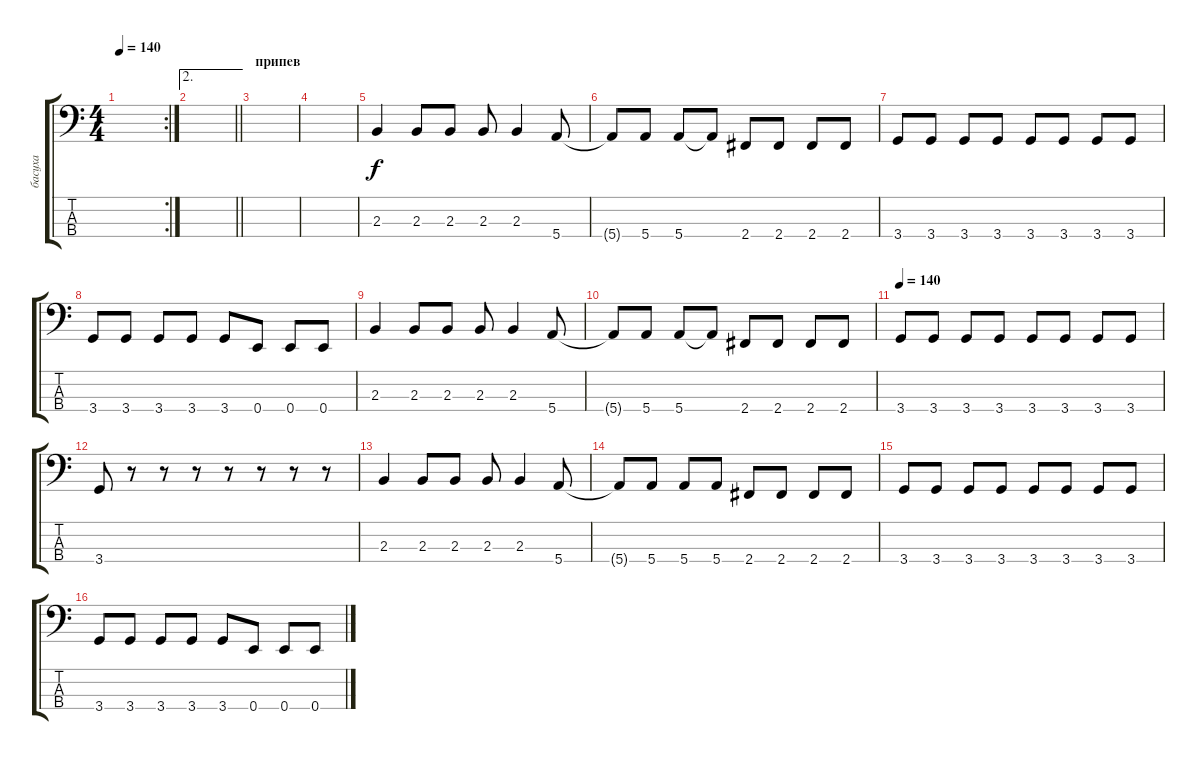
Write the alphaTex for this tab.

\track ("басуха" "басуха") {instrument electricbassfinger}
\staff {score tabs}
\tuning (G2 D2 A1 E1) {hide}
\rc 2
\ts (4 4)
\tempo 140
\clef f4
\ks c
|
\ae 2
\barLineRight lightlight
|
\section ("" "припев")
|
|
2.3.4 2.3.8 2.3.8 2.3.8 2.3.4 5.4.8 |
5.4{t}.8 5.4.8 5.4.8 5.4{t}.8 2.4.8 2.4.8 2.4.8 2.4.8 |
3.4.8 3.4.8 3.4.8 3.4.8 3.4.8 3.4.8 3.4.8 3.4.8 |
3.4.8 3.4.8 3.4.8 3.4.8 3.4.8 0.4.8 0.4.8 0.4.8 |
2.3.4 2.3.8 2.3.8 2.3.8 2.3.4 5.4.8 |
5.4{t}.8 5.4.8 5.4.8 5.4{t}.8 2.4.8 2.4.8 2.4.8 2.4.8 |
\tempo 140
3.4.8 3.4.8 3.4.8 3.4.8 3.4.8 3.4.8 3.4.8 3.4.8 |
3.4.8 r.8 r.8 r.8 r.8 r.8 r.8 r.8 |
2.3.4 2.3.8 2.3.8 2.3.8 2.3.4 5.4.8 |
5.4{t}.8 5.4.8 5.4.8 5.4.8 2.4.8 2.4.8 2.4.8 2.4.8 |
3.4.8 3.4.8 3.4.8 3.4.8 3.4.8 3.4.8 3.4.8 3.4.8 |
3.4.8 3.4.8 3.4.8 3.4.8 3.4.8 0.4.8 0.4.8 0.4.8
